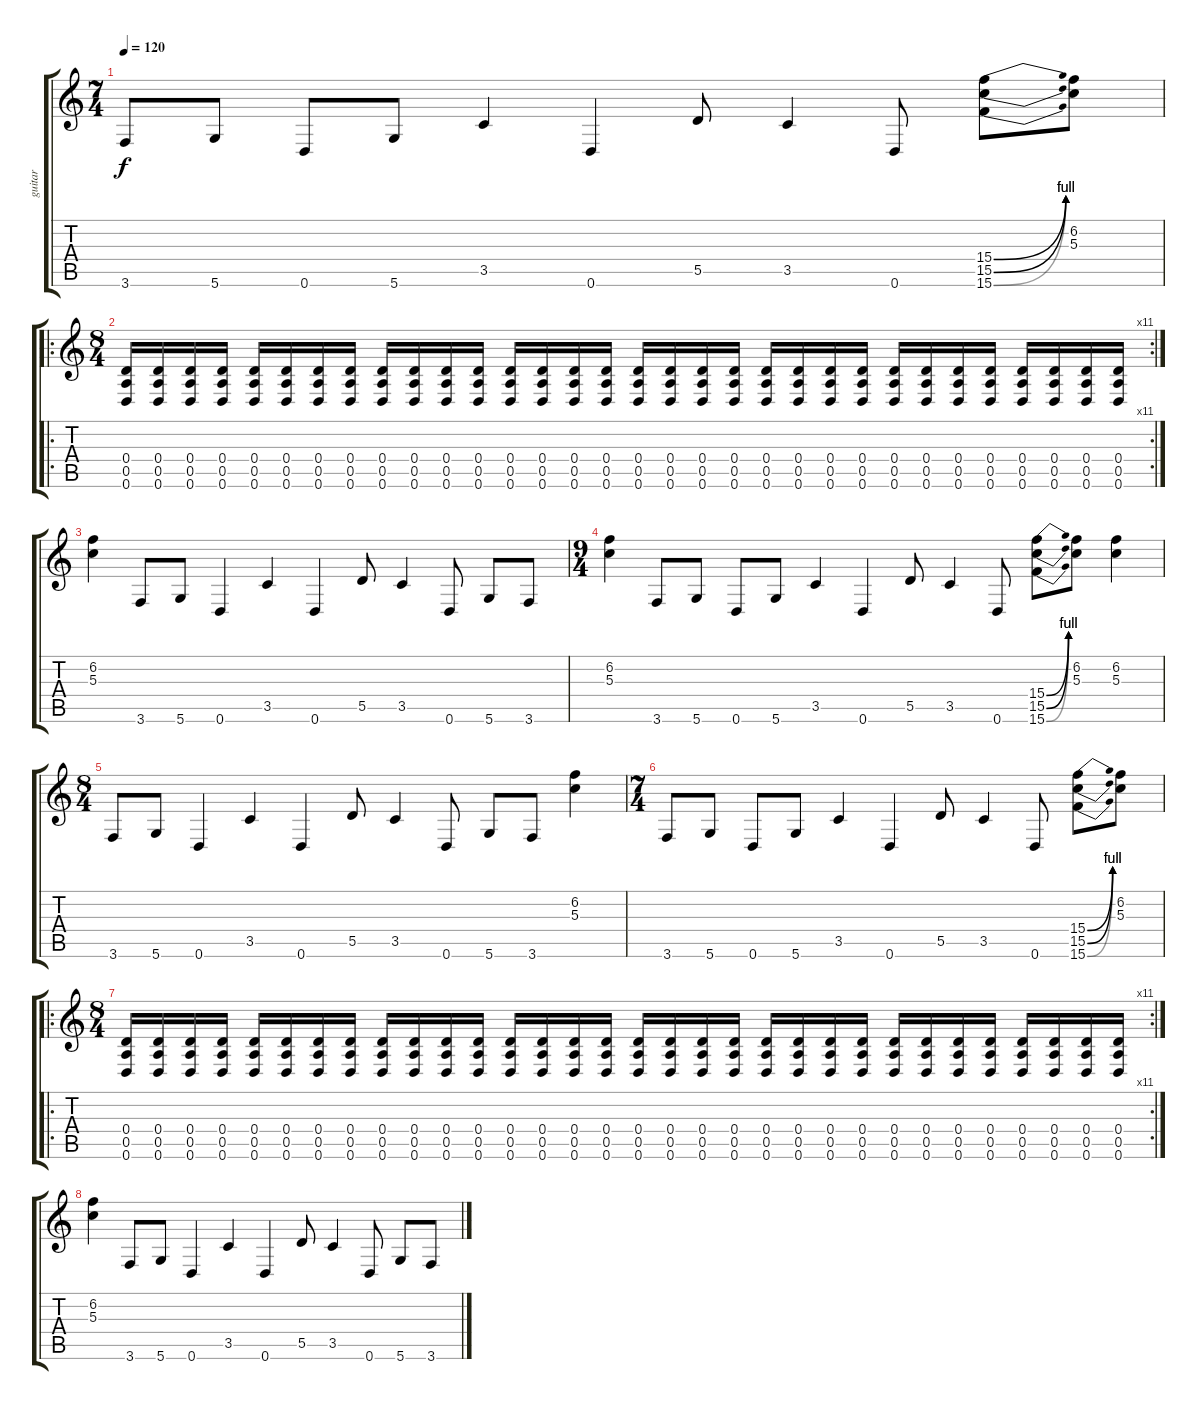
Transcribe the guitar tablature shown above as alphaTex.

\track ("guitar" "guitar") {instrument distortionguitar}
\staff {score tabs}
\tuning (E4 B3 G3 D3 A2 D2) {hide}
\ts (7 4)
\tempo 120
\clef g2
\ks c
3.6.8{dy f} 5.6.8 0.6.8 5.6.8 3.5.4 0.6.4 5.5.8 3.5.4 0.6.8 (15.4{be (bend 0 0 60 4)} 15.5{be (bend 0 0 60 4)} 15.6{be (bend 0 0 60 4)}).8 (6.2 5.3).8 |
\ro
\rc 11
\ts (8 4)
(0.4 0.5 0.6).16 (0.4 0.5 0.6).16 (0.4 0.5 0.6).16 (0.4 0.5 0.6).16 (0.4 0.5 0.6).16 (0.4 0.5 0.6).16 (0.4 0.5 0.6).16 (0.4 0.5 0.6).16 (0.4 0.5 0.6).16 (0.4 0.5 0.6).16 (0.4 0.5 0.6).16 (0.4 0.5 0.6).16 (0.4 0.5 0.6).16 (0.4 0.5 0.6).16 (0.4 0.5 0.6).16 (0.4 0.5 0.6).16 (0.4 0.5 0.6).16 (0.4 0.5 0.6).16 (0.4 0.5 0.6).16 (0.4 0.5 0.6).16 (0.4 0.5 0.6).16 (0.4 0.5 0.6).16 (0.4 0.5 0.6).16 (0.4 0.5 0.6).16 (0.4 0.5 0.6).16 (0.4 0.5 0.6).16 (0.4 0.5 0.6).16 (0.4 0.5 0.6).16 (0.4 0.5 0.6).16 (0.4 0.5 0.6).16 (0.4 0.5 0.6).16 (0.4 0.5 0.6).16 |
(6.2 5.3).4 3.6.8 5.6.8 0.6.4 3.5.4 0.6.4 5.5.8 3.5.4 0.6.8 5.6.8 3.6.8 |
\ts (9 4)
(6.2 5.3).4 3.6.8 5.6.8 0.6.8 5.6.8 3.5.4 0.6.4 5.5.8 3.5.4 0.6.8 (15.4{be (bend 0 0 60 4)} 15.5{be (bend 0 0 60 4)} 15.6{be (bend 0 0 60 4)}).8 (6.2 5.3).8 (6.2 5.3).4 |
\ts (8 4)
3.6.8 5.6.8 0.6.4 3.5.4 0.6.4 5.5.8 3.5.4 0.6.8 5.6.8 3.6.8 (6.2 5.3).4 |
\ts (7 4)
3.6.8 5.6.8 0.6.8 5.6.8 3.5.4 0.6.4 5.5.8 3.5.4 0.6.8 (15.4{be (bend 0 0 60 4)} 15.5{be (bend 0 0 60 4)} 15.6{be (bend 0 0 60 4)}).8 (6.2 5.3).8 |
\ro
\rc 11
\ts (8 4)
(0.4 0.5 0.6).16 (0.4 0.5 0.6).16 (0.4 0.5 0.6).16 (0.4 0.5 0.6).16 (0.4 0.5 0.6).16 (0.4 0.5 0.6).16 (0.4 0.5 0.6).16 (0.4 0.5 0.6).16 (0.4 0.5 0.6).16 (0.4 0.5 0.6).16 (0.4 0.5 0.6).16 (0.4 0.5 0.6).16 (0.4 0.5 0.6).16 (0.4 0.5 0.6).16 (0.4 0.5 0.6).16 (0.4 0.5 0.6).16 (0.4 0.5 0.6).16 (0.4 0.5 0.6).16 (0.4 0.5 0.6).16 (0.4 0.5 0.6).16 (0.4 0.5 0.6).16 (0.4 0.5 0.6).16 (0.4 0.5 0.6).16 (0.4 0.5 0.6).16 (0.4 0.5 0.6).16 (0.4 0.5 0.6).16 (0.4 0.5 0.6).16 (0.4 0.5 0.6).16 (0.4 0.5 0.6).16 (0.4 0.5 0.6).16 (0.4 0.5 0.6).16 (0.4 0.5 0.6).16 |
(6.2 5.3).4 3.6.8 5.6.8 0.6.4 3.5.4 0.6.4 5.5.8 3.5.4 0.6.8 5.6.8 3.6.8
